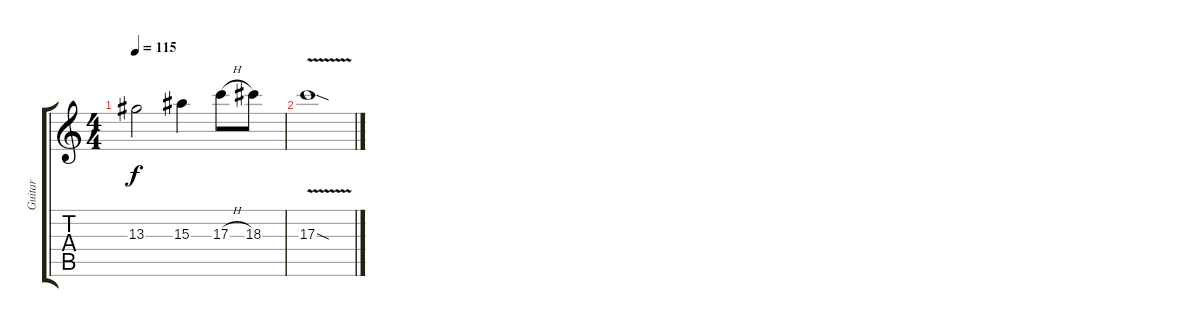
\track ("Guitar" "Guitar") {instrument overdrivenguitar}
\staff {score tabs}
\tuning (E4 B3 G3 D3 A2 E2) {hide}
\ts (4 4)
\tempo 115
\clef g2
\ks c
13.3.2{dy f} 15.3.4 17.3{h}.8 18.3.8 |
17.3{v sod}.1
